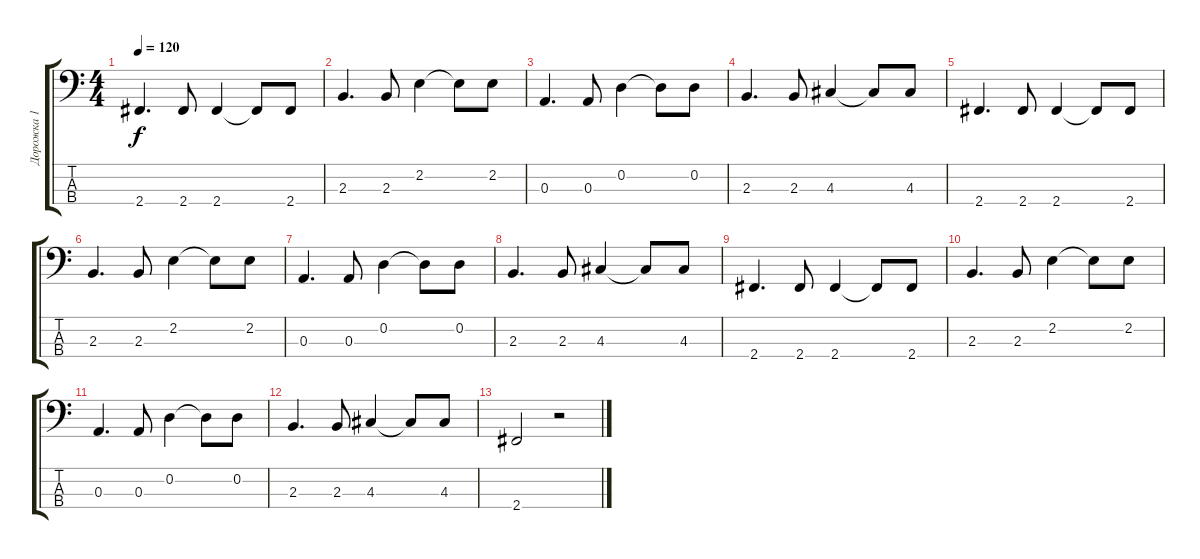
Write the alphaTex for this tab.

\track ("Дорожка 1" "Дорожка 1") {instrument electricbassfinger}
\staff {score tabs}
\tuning (G2 D2 A1 E1) {hide}
\ts (4 4)
\tempo 120
\clef f4
\ks c
2.4.4{d dy f} 2.4.8 2.4.4 2.4{t}.8 2.4.8 |
2.3.4{d} 2.3.8 2.2.4 2.2{t}.8 2.2.8 |
0.3.4{d} 0.3.8 0.2.4 0.2{t}.8 0.2.8 |
2.3.4{d} 2.3.8 4.3.4 4.3{t}.8 4.3.8 |
2.4.4{d} 2.4.8 2.4.4 2.4{t}.8 2.4.8 |
2.3.4{d} 2.3.8 2.2.4 2.2{t}.8 2.2.8 |
0.3.4{d} 0.3.8 0.2.4 0.2{t}.8 0.2.8 |
2.3.4{d} 2.3.8 4.3.4 4.3{t}.8 4.3.8 |
2.4.4{d} 2.4.8 2.4.4 2.4{t}.8 2.4.8 |
2.3.4{d} 2.3.8 2.2.4 2.2{t}.8 2.2.8 |
0.3.4{d} 0.3.8 0.2.4 0.2{t}.8 0.2.8 |
2.3.4{d} 2.3.8 4.3.4 4.3{t}.8 4.3.8 |
2.4.2 r.2
